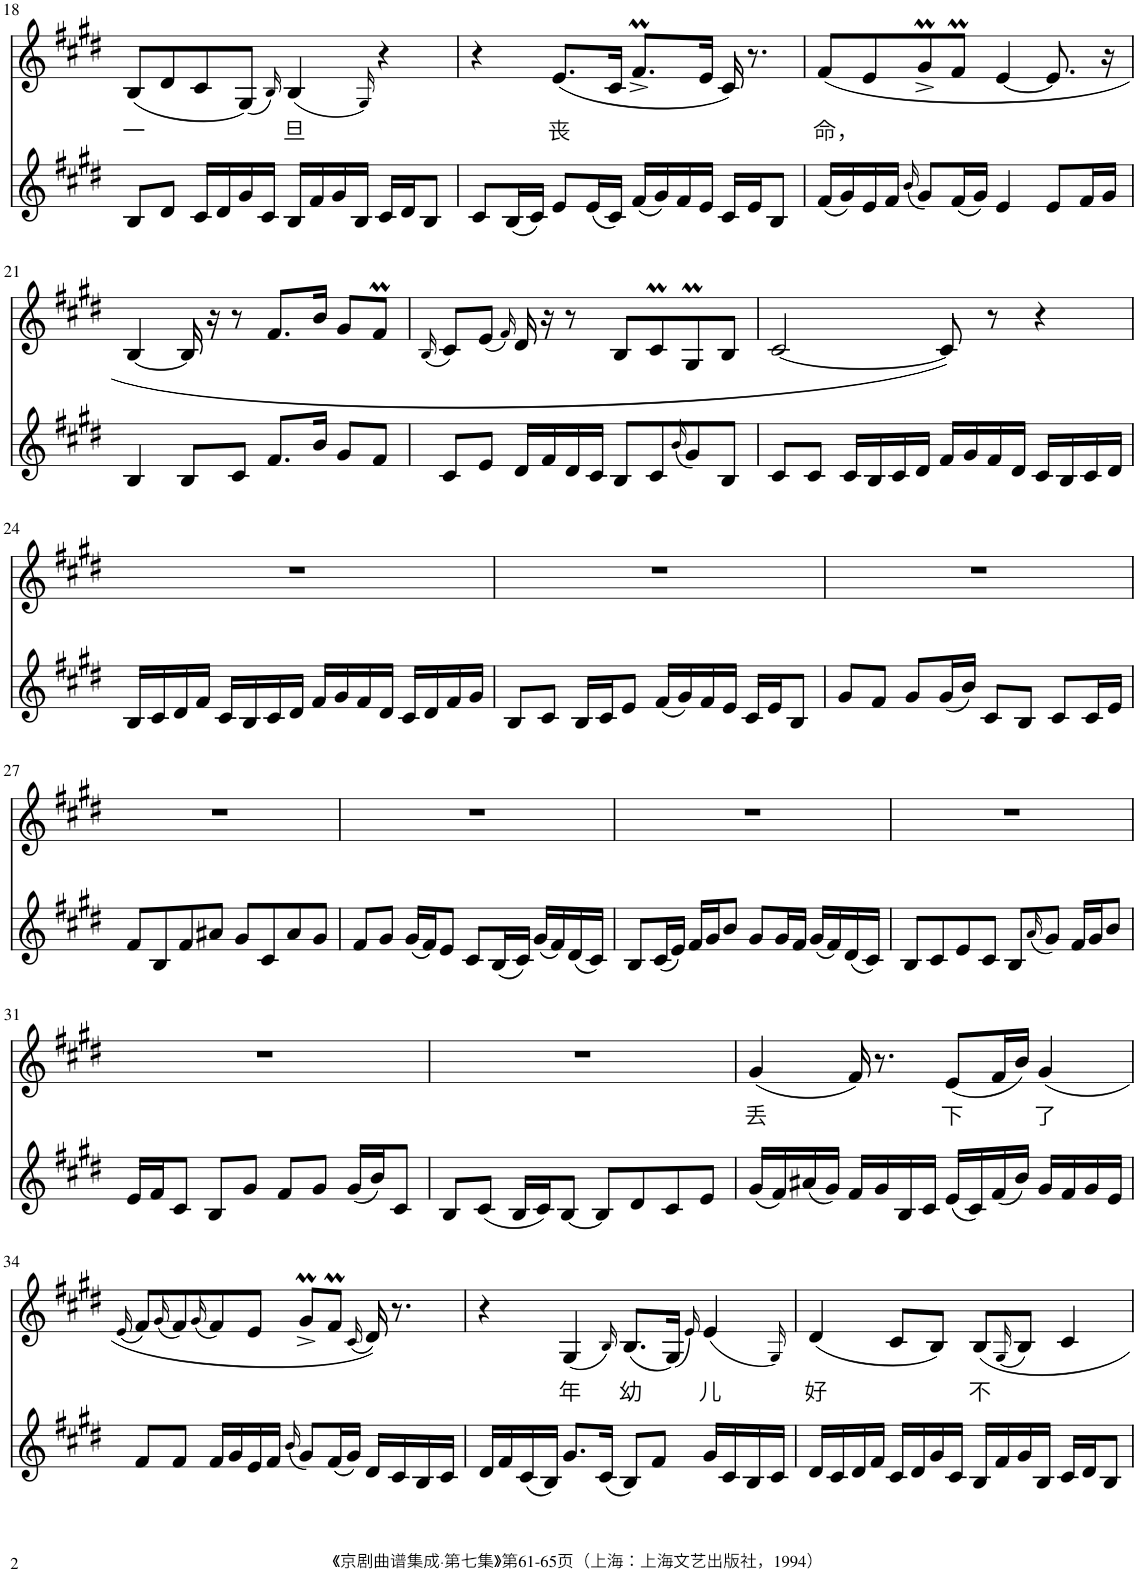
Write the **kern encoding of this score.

**kern	**kern	**text
*part2	*part1	*part1
*staff2	*staff1	*staff1
*I"Piano	*I"Piano	*
*I'Pno	*I'Pno	*
!!LO:PB:g=z
*clefG2	*clefG2	*
*k[f#c#g#d#]	*k[f#c#g#d#]	*
*M4/4	*M4/4	*
=18	=18	=18
!	!	!LO:LY:b
8B/L	(8B/L	一
8d#/J	8d#/	.
16c#/LL	8c#/	.
16d#/	.	.
16g#/	(8G#/J)	.
16c#/JJ	.	.
.	16qB/)	.
!	!	!LO:LY:b
16B/LL	(4B/	旦
16f#/	.	.
16g#/	.	.
16B/JJ	.	.
.	16qG#/)	.
16c#/LL	4r	.
16d#/J	.	.
8B/J	.	.
=19	=19	=19
8c#/L	4r	.
(16B/L	.	.
16c#/JJ)	.	.
!	!	!LO:LY:b
8e/L	(8.e/L	丧
(16e/L	.	.
16c#/JJ)	16c#/Jk	.
(16f#/LL	8.f#M^/L	.
16g#/)	.	.
16f#/	.	.
16e/JJ	16e/Jk	.
16c#/LL	16c#/)	.
16e/J	8.r	.
8B/J	.	.
=20	=20	=20
!	!	!LO:LY:b
(16f#/LL	(8f#/L	命，
16g#/)	.	.
16e/	8e/	.
16f#/JJ	.	.
(16qb/	.	.
8g#/L)	8g#m^/	.
(16f#/L	8f#M/J	.
16g#/JJ)	.	.
4e/	[4e/	.
8e/L	8.e/]	.
16f#/L	.	.
16g#/JJ	16r	.
!!LO:LB:g=z
=21	=21	=21
4B/	[4B/	.
8B/L	16B/]	.
.	16r	.
8c#/J	8r	.
8.f#/L	8.f#/L	.
16b/Jk	16b/Jk	.
8g#/L	8g#/L	.
8f#/J	8f#M/J	.
=22	=22	=22
.	(16qB/	.
8c#/L	8c#/L)	.
8e/J	(8e/J	.
.	16qf#/)	.
16d#/LL	16d#/	.
16f#/	16r	.
16d#/	8r	.
16c#/JJ	.	.
8B/L	8B/L	.
8c#/	8c#M/	.
(16qb/	.	.
8g#/)	8G#m/	.
8B/J	8B/J	.
=23	=23	=23
8c#/L	[2c#/	.
8c#/J	.	.
16c#/LL	.	.
16B/	.	.
16c#/	.	.
16d#/JJ	.	.
16f#/LL	8c#/])	.
16g#/	.	.
16f#/	8r	.
16d#/JJ	.	.
16c#/LL	4r	.
16B/	.	.
16c#/	.	.
16d#/JJ	.	.
!!LO:LB:g=z
=24	=24	=24
16B/LL	1r	.
16c#/	.	.
16d#/	.	.
16f#/JJ	.	.
16c#/LL	.	.
16B/	.	.
16c#/	.	.
16d#/JJ	.	.
16f#/LL	.	.
16g#/	.	.
16f#/	.	.
16d#/JJ	.	.
16c#/LL	.	.
16d#/	.	.
16f#/	.	.
16g#/JJ	.	.
=25	=25	=25
8B/L	1r	.
8c#/J	.	.
16B/LL	.	.
16c#/J	.	.
8e/J	.	.
(16f#/LL	.	.
16g#/)	.	.
16f#/	.	.
16e/JJ	.	.
16c#/LL	.	.
16e/J	.	.
8B/J	.	.
=26	=26	=26
8g#/L	1r	.
8f#/J	.	.
8g#/L	.	.
(16g#/L	.	.
16b/JJ)	.	.
8c#/L	.	.
8B/J	.	.
8c#/L	.	.
16c#/L	.	.
16e/JJ	.	.
!!LO:LB:g=z
=27	=27	=27
8f#/L	1r	.
8B/	.	.
8f#/	.	.
8a#X/J	.	.
8g#/L	.	.
8c#/	.	.
8a#/	.	.
8g#/J	.	.
=28	=28	=28
8f#/L	1r	.
8g#/J	.	.
(16g#/LL	.	.
16f#/J)	.	.
8e/J	.	.
8c#/L	.	.
(16B/L	.	.
16c#/JJ)	.	.
(16g#/LL	.	.
16f#/)	.	.
(16d#/	.	.
16c#/JJ)	.	.
=29	=29	=29
8B/L	1r	.
(16c#/L	.	.
16e/JJ)	.	.
16f#/LL	.	.
16g#/J	.	.
8b/J	.	.
8g#/L	.	.
16g#/L	.	.
16f#/JJ	.	.
(16g#/LL	.	.
16f#/)	.	.
(16d#/	.	.
16c#/JJ)	.	.
=30	=30	=30
8B/L	1r	.
8c#/	.	.
8e/	.	.
8c#/J	.	.
8B/L	.	.
(16qa/	.	.
8g#/J)	.	.
16f#/LL	.	.
16g#/J	.	.
8b/J	.	.
!!LO:LB:g=z
=31	=31	=31
16e/LL	1r	.
16f#/J	.	.
8c#/J	.	.
8B/L	.	.
8g#/J	.	.
8f#/L	.	.
8g#/J	.	.
(16g#/LL	.	.
16b/J)	.	.
8c#/J	.	.
=32	=32	=32
8B/L	1r	.
(8c#/J	.	.
16B/LL	.	.
16c#/J)	.	.
[8B/J	.	.
8B/L]	.	.
8d#/	.	.
8c#/	.	.
8e/J	.	.
=33	=33	=33
!	!	!LO:LY:b
(16g#/LL	(4g#/	丢
16f#/)	.	.
(16a#X/	.	.
16g#/JJ)	.	.
16f#/LL	16f#/)	.
16g#/	8.r	.
16B/	.	.
16c#/JJ	.	.
!	!	!LO:LY:b
(16e/LL	(8e/L	下
16c#/)	.	.
(16f#/	16f#/L	.
16b/JJ)	16b/JJ)	.
!	!	!LO:LY:b
16g#/LL	(4g#/	了
16f#/	.	.
16g#/	.	.
16e/JJ	.	.
!!LO:LB:g=z
=34	=34	=34
.	(16qe/	.
8f#/L	8f#/L)	.
.	(16qg#/	.
8f#/J	8f#/)	.
.	(16qg#/	.
16f#/LL	8f#/)	.
16g#/	.	.
16e/	8e/J	.
16f#/JJ	.	.
(16qb/	.	.
8g#/L)	8g#m^/L	.
(16f#/L	8f#M/J	.
16g#/JJ)	.	.
.	(16qc#/	.
16d#/LL	16d#/))	.
16c#/	8.r	.
16B/	.	.
16c#/JJ	.	.
=35	=35	=35
16d#/LL	4r	.
16f#/	.	.
(16c#/	.	.
16B/JJ)	.	.
!	!	!LO:LY:b
8.g#/L	(4G#/	年
(16c#/Jk	.	.
.	16qB/)	.
!	!	!LO:LY:b
8B/L)	(8.B/L	幼
8f#/J	.	.
.	(16G#/Jk)	.
.	16qe/)	.
!	!	!LO:LY:b
16g#/LL	(4e/	儿
16c#/	.	.
16B/	.	.
16c#/JJ	.	.
.	16qG#/)	.
=36	=36	=36
!	!	!LO:LY:b
16d#/LL	(4d#/	好
16c#/	.	.
16d#/	.	.
16f#/JJ	.	.
16c#/LL	8c#/L	.
16d#/	.	.
16g#/	8B/J)	.
16c#/JJ	.	.
!	!	!LO:LY:b
16B/LL	8B/L	不
16f#/	.	.
.	(16qG#/	.
16g#/	8B/J)	.
16B/JJ	.	.
16c#/LL	4c#/	.
16d#/J	.	.
8B/J	.	.
=	=	=
*-	*-	*-
